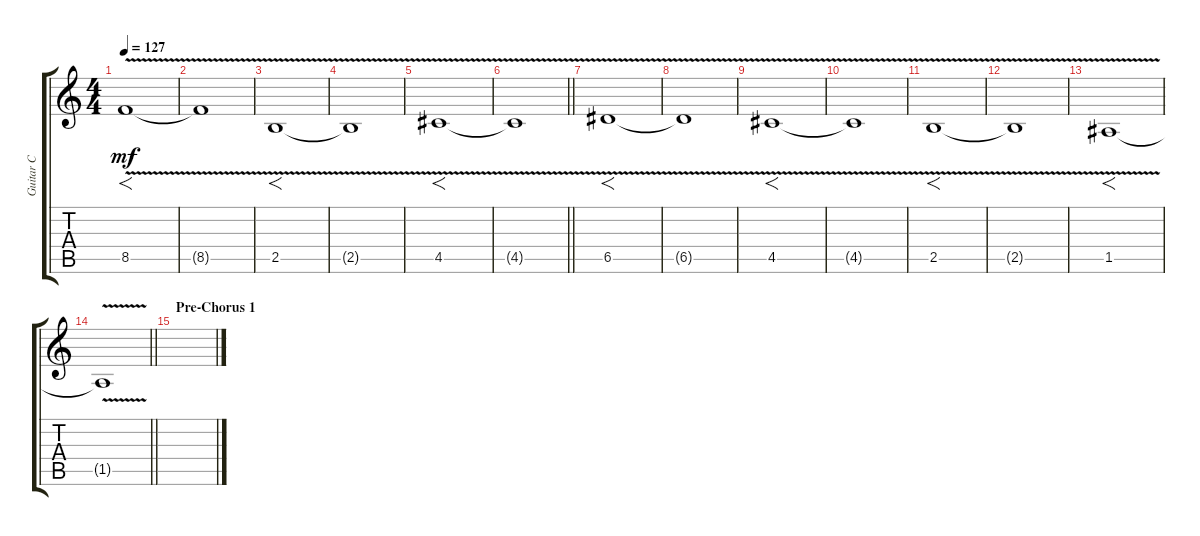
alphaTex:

\track ("Guitar C" "Guitar C") {instrument distortionguitar}
\staff {score tabs}
\tuning (E4 B3 G3 D3 A2 D2) {hide}
\ts (4 4)
\tempo 127
\clef g2
\ks c
8.5{v}.1{f dy mf} |
8.5{t}.1 |
2.5{v}.1{f} |
2.5{t}.1 |
4.5{v}.1{f} |
\barLineRight lightlight
4.5{t}.1 |
6.5{v}.1{f} |
6.5{t}.1 |
4.5{v}.1{f} |
4.5{t}.1 |
2.5{v}.1{f} |
2.5{t}.1 |
1.5{v}.1{f} |
\barLineRight lightlight
1.5{t}.1 |
\section ("" "Pre-Chorus 1")
